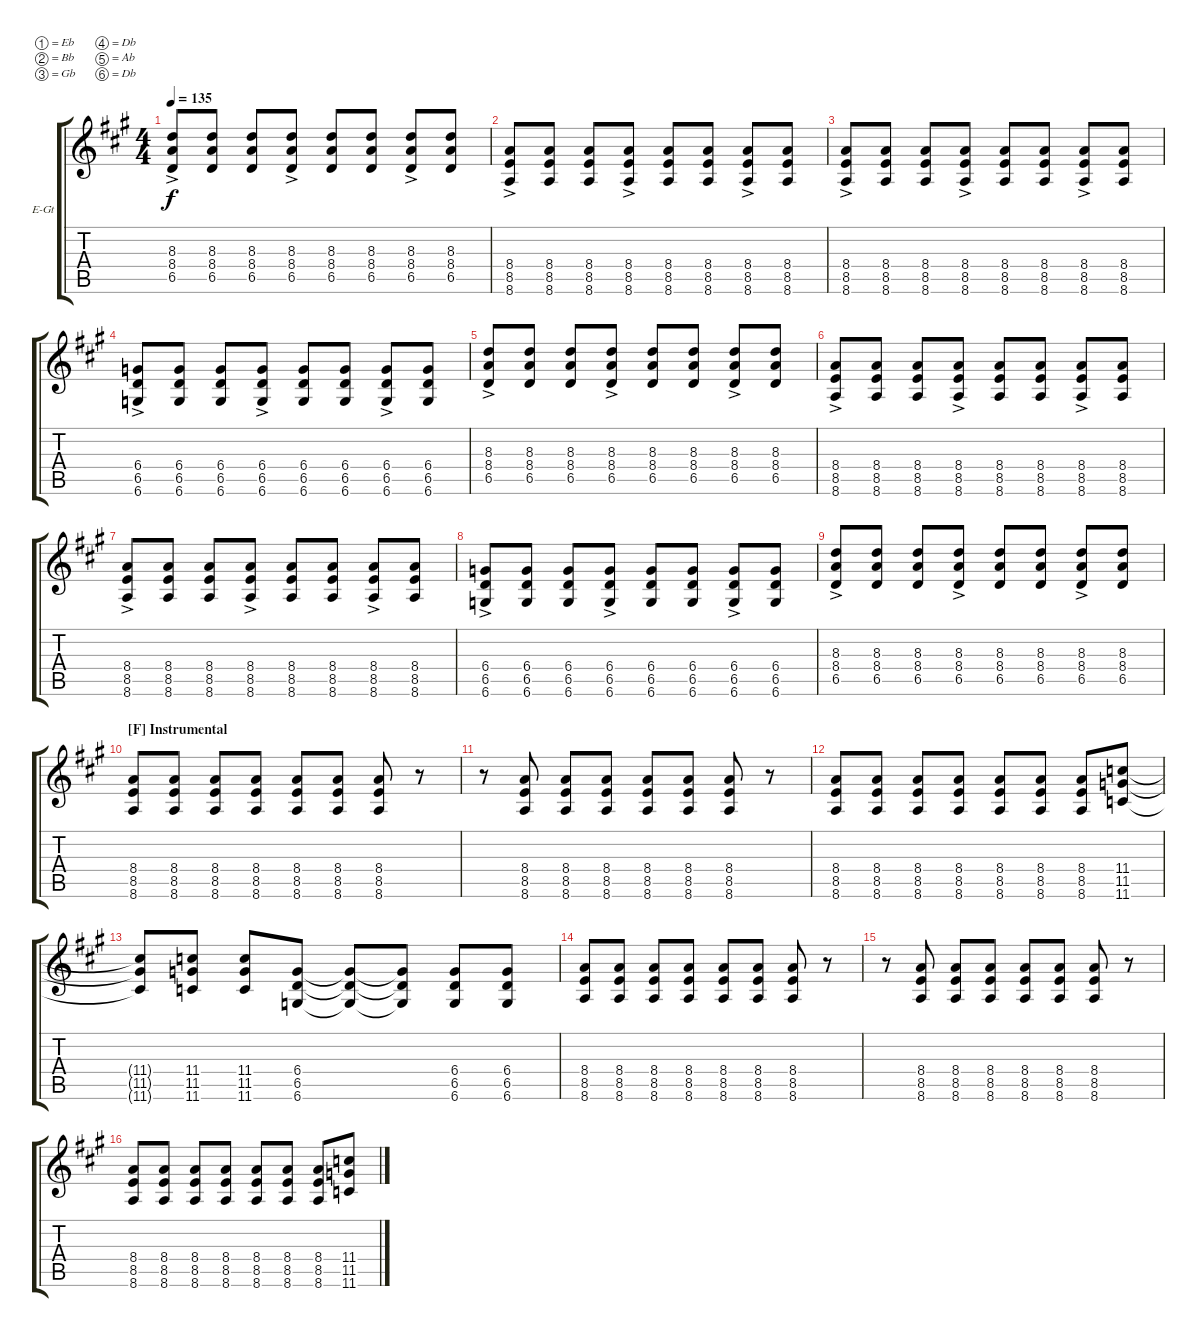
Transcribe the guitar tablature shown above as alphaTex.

\defaultSystemsLayout 4
\bracketExtendMode groupsimilarinstruments
\firstSystemTrackNameOrientation horizontal
\otherSystemsTrackNameOrientation horizontal
\track ("Guitar 2" "E-Gt") {instrument distortionguitar}
\staff {score tabs}
\tuning (Eb4 Bb3 Gb3 Db3 Ab2 Db2)
\ts (4 4)
\tempo 135
\clef g2
\ks f#minor
(6.5{ac} 8.4{ac} 8.3{ac}).8{dy f} (6.5 8.4 8.3).8 (6.5 8.4 8.3).8 (6.5{ac} 8.4{ac} 8.3{ac}).8 (6.5 8.4 8.3).8 (6.5 8.4 8.3).8 (6.5{ac} 8.4{ac} 8.3{ac}).8 (6.5 8.4 8.3).8 |
(8.4{ac} 8.5{ac} 8.6{ac}).8 (8.4 8.6 8.5).8 (8.4 8.6 8.5).8 (8.4{ac} 8.6{ac} 8.5{ac}).8 (8.4 8.6 8.5).8 (8.4 8.6 8.5).8 (8.4{ac} 8.6{ac} 8.5{ac}).8 (8.4 8.6 8.5).8 |
(8.4{ac} 8.5{ac} 8.6{ac}).8 (8.4 8.5 8.6).8 (8.4 8.5 8.6).8 (8.4{ac} 8.5{ac} 8.6{ac}).8 (8.4 8.5 8.6).8 (8.4 8.5 8.6).8 (8.4{ac} 8.5{ac} 8.6{ac}).8 (8.4 8.5 8.6).8 |
(6.4{ac} 6.5{ac} 6.6{ac}).8 (6.4 6.6 6.5).8 (6.4 6.6 6.5).8 (6.4{ac} 6.6{ac} 6.5{ac}).8 (6.4 6.6 6.5).8 (6.4 6.6 6.5).8 (6.4{ac} 6.6{ac} 6.5{ac}).8 (6.4 6.6 6.5).8 |
(6.5{ac} 8.4{ac} 8.3{ac}).8 (6.5 8.4 8.3).8 (6.5 8.4 8.3).8 (6.5{ac} 8.4{ac} 8.3{ac}).8 (6.5 8.4 8.3).8 (6.5 8.4 8.3).8 (6.5{ac} 8.4{ac} 8.3{ac}).8 (6.5 8.4 8.3).8 |
(8.4{ac} 8.5{ac} 8.6{ac}).8 (8.4 8.6 8.5).8 (8.4 8.6 8.5).8 (8.4{ac} 8.6{ac} 8.5{ac}).8 (8.4 8.6 8.5).8 (8.4 8.6 8.5).8 (8.4{ac} 8.6{ac} 8.5{ac}).8 (8.4 8.6 8.5).8 |
(8.4{ac} 8.5{ac} 8.6{ac}).8 (8.4 8.5 8.6).8 (8.4 8.5 8.6).8 (8.4{ac} 8.5{ac} 8.6{ac}).8 (8.4 8.5 8.6).8 (8.4 8.5 8.6).8 (8.4{ac} 8.5{ac} 8.6{ac}).8 (8.4 8.5 8.6).8 |
(6.4{ac} 6.5{ac} 6.6{ac}).8 (6.4 6.6 6.5).8 (6.4 6.6 6.5).8 (6.4{ac} 6.6{ac} 6.5{ac}).8 (6.4 6.6 6.5).8 (6.4 6.6 6.5).8 (6.4{ac} 6.6{ac} 6.5{ac}).8 (6.4 6.6 6.5).8 |
(6.5{ac} 8.4{ac} 8.3{ac}).8 (6.5 8.4 8.3).8 (6.5 8.4 8.3).8 (6.5{ac} 8.4{ac} 8.3{ac}).8 (6.5 8.4 8.3).8 (6.5 8.4 8.3).8 (6.5{ac} 8.4{ac} 8.3{ac}).8 (6.5 8.4 8.3).8 |
\section ("F" "Instrumental")
(8.6 8.5 8.4).8 (8.6 8.5 8.4).8 (8.6 8.5 8.4).8 (8.6 8.5 8.4).8 (8.6 8.5 8.4).8 (8.6 8.5 8.4).8 (8.6 8.5 8.4).8 r.8 |
r.8 (8.4 8.5 8.6).8 (8.4 8.5 8.6).8 (8.4 8.5 8.6).8 (8.4 8.5 8.6).8 (8.4 8.5 8.6).8 (8.4 8.5 8.6).8 r.8 |
(8.6 8.5 8.4).8 (8.6 8.5 8.4).8 (8.6 8.5 8.4).8 (8.6 8.5 8.4).8 (8.6 8.5 8.4).8 (8.6 8.5 8.4).8 (8.6 8.5 8.4).8 (11.6 11.5 11.4).8 |
(11.6{t} 11.4{t} 11.5{t}).8 (11.6 11.5 11.4).8 (11.6 11.4 11.5).8 (6.6 6.5 6.4).8 (6.6{t} 6.4{t} 6.5{t}).8 (6.6{t} 6.5{t} 6.4{t}).8 (6.6 6.5 6.4).8 (6.6 6.5 6.4).8 |
(8.6 8.5 8.4).8 (8.6 8.5 8.4).8 (8.6 8.5 8.4).8 (8.6 8.5 8.4).8 (8.6 8.5 8.4).8 (8.6 8.5 8.4).8 (8.6 8.5 8.4).8 r.8 |
r.8 (8.4 8.5 8.6).8 (8.4 8.5 8.6).8 (8.4 8.5 8.6).8 (8.4 8.5 8.6).8 (8.4 8.5 8.6).8 (8.4 8.5 8.6).8 r.8 |
(8.6 8.5 8.4).8 (8.6 8.5 8.4).8 (8.6 8.5 8.4).8 (8.6 8.5 8.4).8 (8.6 8.5 8.4).8 (8.6 8.5 8.4).8 (8.6 8.5 8.4).8 (11.6 11.5 11.4).8
